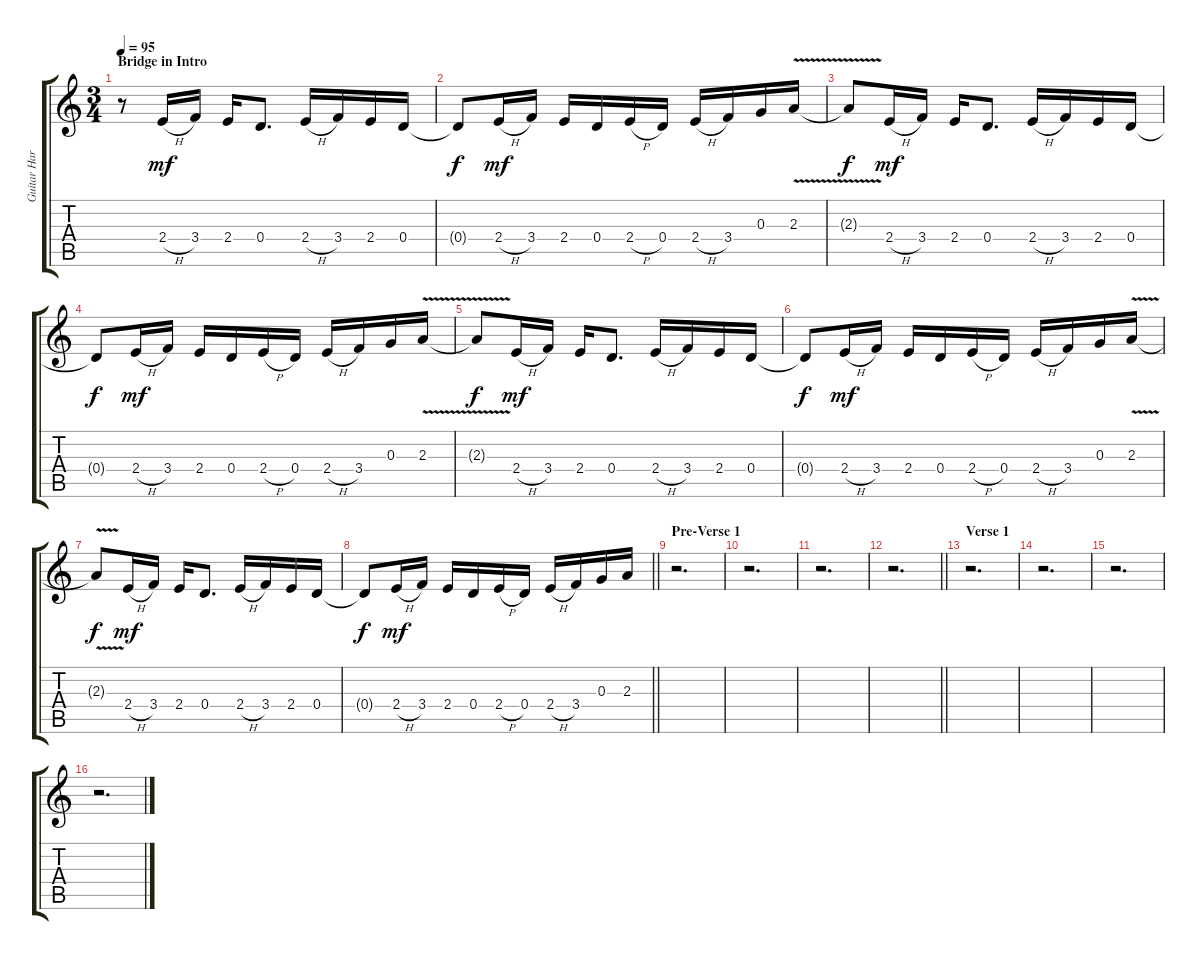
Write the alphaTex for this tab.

\track ("Guitar Harmony Zacky" "Guitar Har") {instrument distortionguitar}
\staff {score tabs}
\tuning (E4 B3 G3 D3 A2 D2) {hide}
\ts (3 4)
\section ("" "Bridge in Intro")
\tempo 95
\clef g2
\ks c
r.8{dy mf} 2.4{h}.16 3.4.16 2.4.16 0.4.8{d} 2.4{h}.16 3.4.16 2.4.16 0.4.16 |
0.4{t}.8{dy f} 2.4{h}.16{dy mf} 3.4.16 2.4.16 0.4.16 2.4{h}.16 0.4.16 2.4{h}.16 3.4.16 0.3.16 2.3{v}.16 |
2.3{t}.8{dy f} 2.4{h}.16{dy mf} 3.4.16 2.4.16 0.4.8{d} 2.4{h}.16 3.4.16 2.4.16 0.4.16 |
0.4{t}.8{dy f} 2.4{h}.16{dy mf} 3.4.16 2.4.16 0.4.16 2.4{h}.16 0.4.16 2.4{h}.16 3.4.16 0.3.16 2.3{v}.16 |
2.3{t}.8{dy f} 2.4{h}.16{dy mf} 3.4.16 2.4.16 0.4.8{d} 2.4{h}.16 3.4.16 2.4.16 0.4.16 |
0.4{t}.8{dy f} 2.4{h}.16{dy mf} 3.4.16 2.4.16 0.4.16 2.4{h}.16 0.4.16 2.4{h}.16 3.4.16 0.3.16 2.3{v}.16 |
2.3{t}.8{dy f} 2.4{h}.16{dy mf} 3.4.16 2.4.16 0.4.8{d} 2.4{h}.16 3.4.16 2.4.16 0.4.16 |
\barLineRight lightlight
0.4{t}.8{dy f} 2.4{h}.16{dy mf} 3.4.16 2.4.16 0.4.16 2.4{h}.16 0.4.16 2.4{h}.16 3.4.16 0.3.16 2.3.16 |
\section ("" "Pre-Verse 1")
r.2{d} |
r.2{d} |
r.2{d} |
\barLineRight lightlight
r.2{d} |
\section ("" "Verse 1")
r.2{d} |
r.2{d} |
r.2{d} |
r.2{d}
